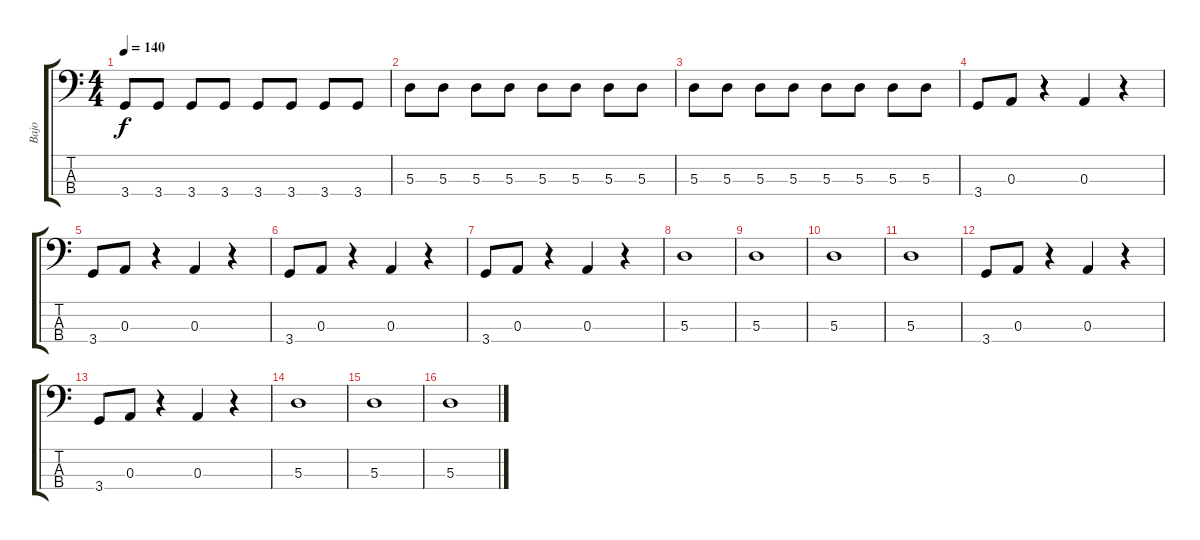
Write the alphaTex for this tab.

\track ("Bajo" "Bajo") {instrument electricbassfinger}
\staff {score tabs}
\tuning (G2 D2 A1 E1) {hide}
\ts (4 4)
\tempo 140
\clef f4
\ks c
3.4.8{dy f} 3.4.8 3.4.8 3.4.8 3.4.8 3.4.8 3.4.8 3.4.8 |
5.3.8 5.3.8 5.3.8 5.3.8 5.3.8 5.3.8 5.3.8 5.3.8 |
5.3.8 5.3.8 5.3.8 5.3.8 5.3.8 5.3.8 5.3.8 5.3.8 |
3.4.8 0.3.8 r.4 0.3.4 r.4 |
3.4.8 0.3.8 r.4 0.3.4 r.4 |
3.4.8 0.3.8 r.4 0.3.4 r.4 |
3.4.8 0.3.8 r.4 0.3.4 r.4 |
5.3.1 |
5.3.1 |
5.3.1 |
5.3.1 |
3.4.8 0.3.8 r.4 0.3.4 r.4 |
3.4.8 0.3.8 r.4 0.3.4 r.4 |
5.3.1 |
5.3.1 |
5.3.1
